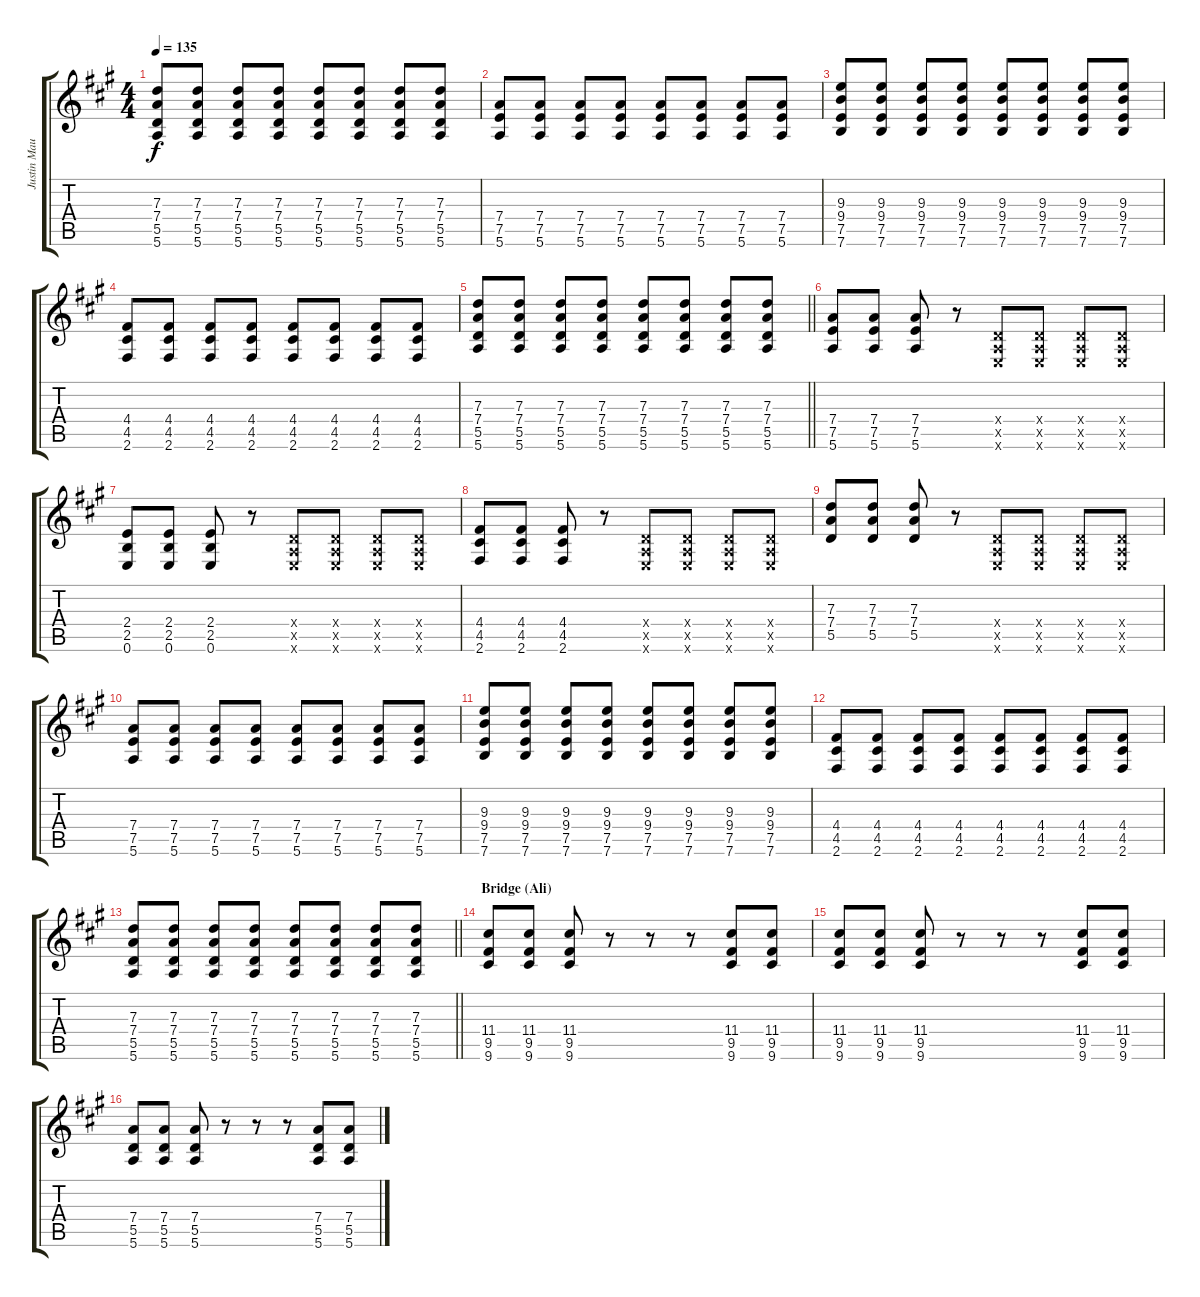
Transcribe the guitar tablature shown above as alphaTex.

\track ("Justin Mauriello - Rythem" "Justin Mau") {instrument distortionguitar}
\staff {score tabs}
\tuning (E4 B3 G3 D3 A2 E2) {hide}
\ts (4 4)
\tempo 135
\clef g2
\ks a
(7.3 7.4 5.5 5.6).8{dy f} (7.3 7.4 5.5 5.6).8 (7.3 7.4 5.5 5.6).8 (7.3 7.4 5.5 5.6).8 (7.3 7.4 5.5 5.6).8 (7.3 7.4 5.5 5.6).8 (7.3 7.4 5.5 5.6).8 (7.3 7.4 5.5 5.6).8 |
(7.4 7.5 5.6).8 (7.4 7.5 5.6).8 (7.4 7.5 5.6).8 (7.4 7.5 5.6).8 (7.4 7.5 5.6).8 (7.4 7.5 5.6).8 (7.4 7.5 5.6).8 (7.4 7.5 5.6).8 |
(9.3 9.4 7.5 7.6).8 (9.3 9.4 7.5 7.6).8 (9.3 9.4 7.5 7.6).8 (9.3 9.4 7.5 7.6).8 (9.3 9.4 7.5 7.6).8 (9.3 9.4 7.5 7.6).8 (9.3 9.4 7.5 7.6).8 (9.3 9.4 7.5 7.6).8 |
(4.4 4.5 2.6).8 (4.4 4.5 2.6).8 (4.4 4.5 2.6).8 (4.4 4.5 2.6).8 (4.4 4.5 2.6).8 (4.4 4.5 2.6).8 (4.4 4.5 2.6).8 (4.4 4.5 2.6).8 |
\barLineRight lightlight
(7.3 7.4 5.5 5.6).8 (7.3 7.4 5.5 5.6).8 (7.3 7.4 5.5 5.6).8 (7.3 7.4 5.5 5.6).8 (7.3 7.4 5.5 5.6).8 (7.3 7.4 5.5 5.6).8 (7.3 7.4 5.5 5.6).8 (7.3 7.4 5.5 5.6).8 |
(7.4 7.5 5.6).8 (7.4 7.5 5.6).8 (7.4 7.5 5.6).8 r.8 (0.4{x} 0.5{x} 0.6{x}).8{volume 14} (0.4{x} 0.5{x} 0.6{x}).8 (0.4{x} 0.5{x} 0.6{x}).8 (0.4{x} 0.5{x} 0.6{x}).8 |
(2.4 2.5 0.6).8{volume 11} (2.4 2.5 0.6).8 (2.4 2.5 0.6).8 r.8 (0.4{x} 0.5{x} 0.6{x}).8{volume 13} (0.4{x} 0.5{x} 0.6{x}).8 (0.4{x} 0.5{x} 0.6{x}).8 (0.4{x} 0.5{x} 0.6{x}).8 |
(4.4 4.5 2.6).8{volume 11} (4.4 4.5 2.6).8 (4.4 4.5 2.6).8 r.8 (0.4{x} 0.5{x} 0.6{x}).8{volume 13} (0.4{x} 0.5{x} 0.6{x}).8 (0.4{x} 0.5{x} 0.6{x}).8 (0.4{x} 0.5{x} 0.6{x}).8 |
(7.3 7.4 5.5).8{volume 11} (7.3 7.4 5.5).8 (7.3 7.4 5.5).8 r.8 (0.4{x} 0.5{x} 0.6{x}).8{volume 13} (0.4{x} 0.5{x} 0.6{x}).8 (0.4{x} 0.5{x} 0.6{x}).8 (0.4{x} 0.5{x} 0.6{x}).8 |
(7.4 7.5 5.6).8{volume 8} (7.4 7.5 5.6).8 (7.4 7.5 5.6).8 (7.4 7.5 5.6).8 (7.4 7.5 5.6).8 (7.4 7.5 5.6).8 (7.4 7.5 5.6).8 (7.4 7.5 5.6).8 |
(9.3 9.4 7.5 7.6).8 (9.3 9.4 7.5 7.6).8 (9.3 9.4 7.5 7.6).8 (9.3 9.4 7.5 7.6).8 (9.3 9.4 7.5 7.6).8 (9.3 9.4 7.5 7.6).8 (9.3 9.4 7.5 7.6).8 (9.3 9.4 7.5 7.6).8 |
(4.4 4.5 2.6).8 (4.4 4.5 2.6).8 (4.4 4.5 2.6).8 (4.4 4.5 2.6).8 (4.4 4.5 2.6).8 (4.4 4.5 2.6).8 (4.4 4.5 2.6).8 (4.4 4.5 2.6).8 |
\barLineRight lightlight
(7.3 7.4 5.5 5.6).8 (7.3 7.4 5.5 5.6).8 (7.3 7.4 5.5 5.6).8 (7.3 7.4 5.5 5.6).8 (7.3 7.4 5.5 5.6).8 (7.3 7.4 5.5 5.6).8 (7.3 7.4 5.5 5.6).8 (7.3 7.4 5.5 5.6).8 |
\section ("" "Bridge (Ali)")
(11.4 9.5 9.6).8 (11.4 9.5 9.6).8 (11.4 9.5 9.6).8 r.8 r.8 r.8 (11.4 9.5 9.6).8 (11.4 9.5 9.6).8 |
(11.4 9.5 9.6).8 (11.4 9.5 9.6).8 (11.4 9.5 9.6).8 r.8 r.8 r.8 (11.4 9.5 9.6).8 (11.4 9.5 9.6).8 |
(7.4 5.5 5.6).8 (7.4 5.5 5.6).8 (7.4 5.5 5.6).8 r.8 r.8 r.8 (7.4 5.5 5.6).8 (7.4 5.5 5.6).8
